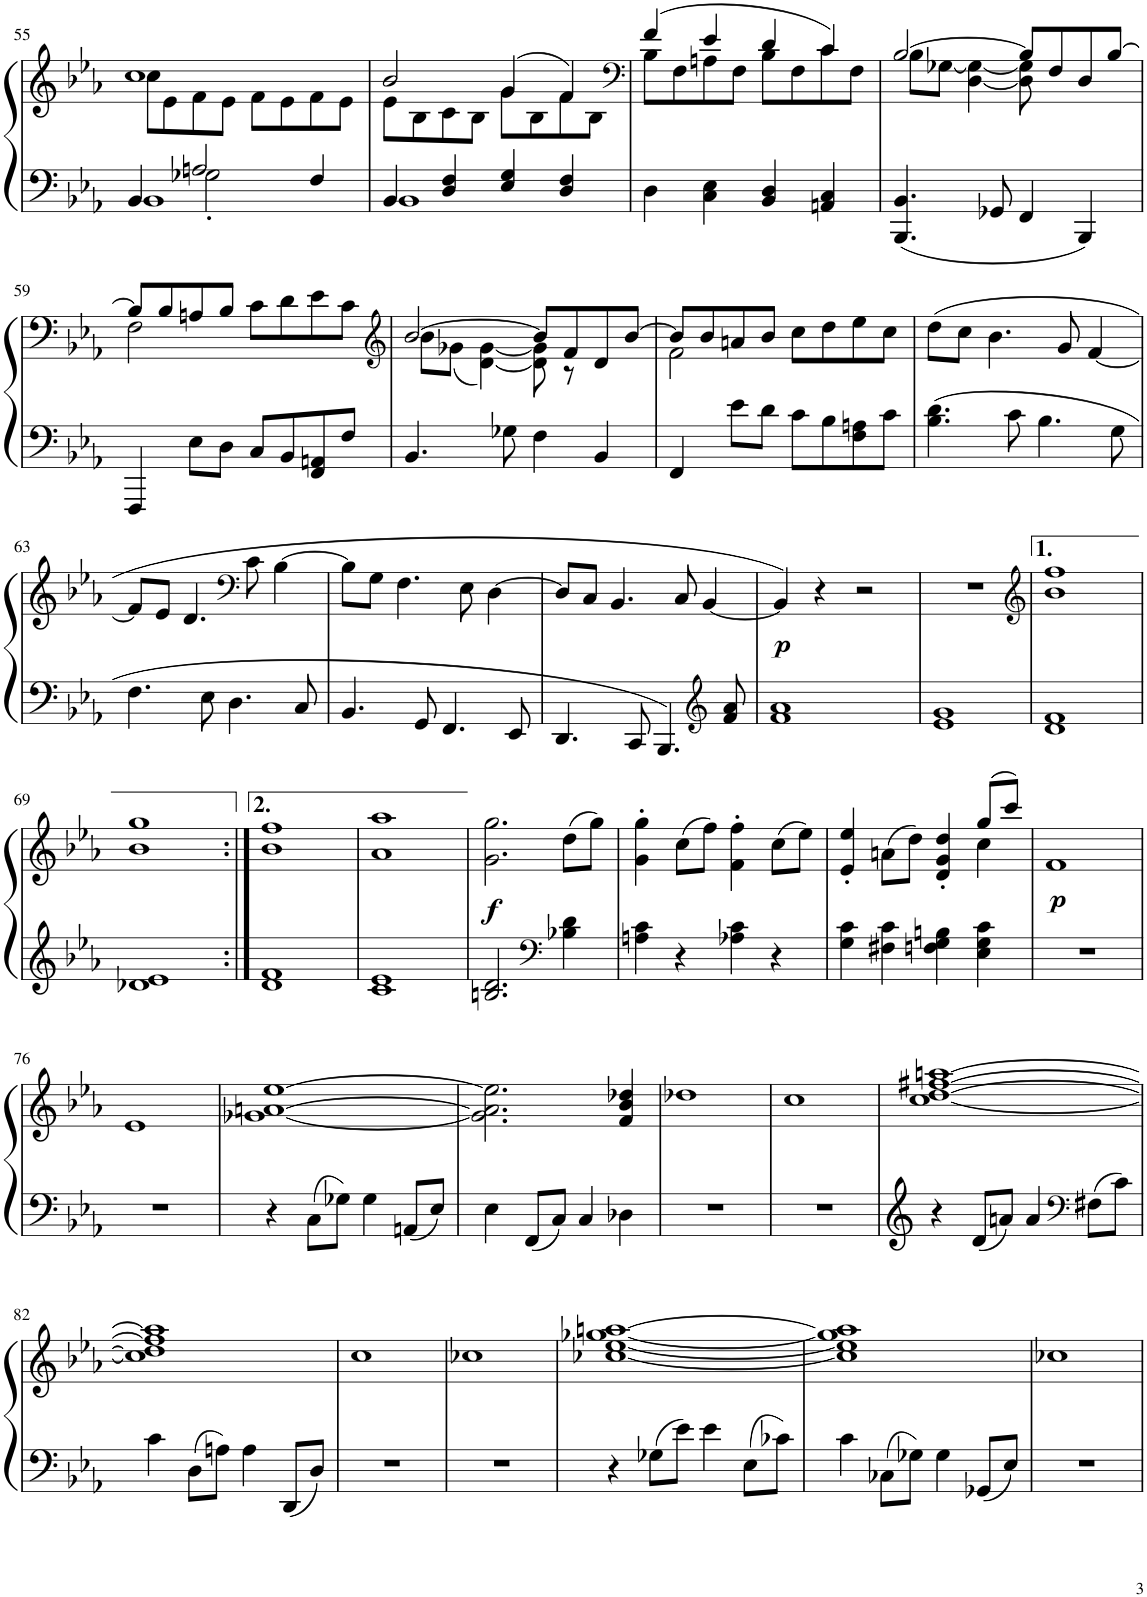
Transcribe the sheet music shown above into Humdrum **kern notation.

**kern	**kern	**dynam
*part1	*part1	*part1
*staff2	*staff1	*staff1/2
*I"Piano	*	*
*I'Pno.	*	*
!!LO:PB:g=z
*clefF4	*clefG2	*
*k[b-e-a-]	*k[b-e-a-]	*
*M4/4	*M4/4	*
*met(c)	*met(c)	*
=55	=55	=55
*^	*^	*
*	*^	*	*	*
4BB-/	1BB-	4ryy	1cc	8cc\L	.
.	.	.	.	8e-\	.
2An/	.	2G-X'\	.	8f\	.
.	.	.	.	8e-\J	.
.	.	.	.	8f\L	.
.	.	.	.	8e-\	.
4F/	.	4ryy	.	8f\	.
.	.	.	.	8e-\J	.
*	*v	*v	*	*	*
=56	=56	=56	=56	=56
4BB-/	1BB-	2b-/	8e-\L	.
.	.	.	8B-\	.
4D/ 4F/	.	.	8c\	.
.	.	.	8B-\J	.
4E-/ 4G/	.	(4g/	8g\L	.
.	.	.	8B-\	.
4D/ 4F/	.	4f/)	8f\	.
.	.	.	8B-\J	.
*v	*v	*	*	*
=57	=57	=57	=57
*	*clefF4	*	*
4D\	(4f/	8B-\L	.
.	.	8F\	.
4C\ 4E-\	4e-/	8An\	.
.	.	8F\J	.
4BB-/ 4D/	4d/	8B-\L	.
.	.	8F\	.
4AAn/ 4C/	4c/)	8c\	.
.	.	8F\J	.
=58	=58	=58	=58
4.BBB-/ 4.BB-/	[2B-/	8B-\L	.
.	.	[8G-X\J	.
.	.	[4D\ 4G-\_	.
8GG-X/	.	.	.
4FF/	8B-/L]	8D\] 8G-\]	.
.	8F/	8ryy	.
4BBB-/	8D/	4ryy	.
.	[8B-/J	.	.
!!LO:LB:g=z	!!
=59	=59	=59	=59
4FFF/	8B-/L]	2F\	.
.	8B-/	.	.
8E-\L	8An/	.	.
8D\J	8B-/J	.	.
8C/L	8ryy	8c\L	.
8BB-/	8ryy	8d\	.
8FF/ 8AAn/	8ryy	8e-\	.
8F/J	8ryy	8c\J	.
=60	=60	=60	=60
*	*clefG2	*	*
4.BB-/	[2b-/	8b-\L	.
.	.	(8g-X\J	.
.	.	[4d\ [4g-\)	.
8G-X\	.	.	.
4F\	8b-/L]	8d\] 8g-\]	.
.	8f/	8r	.
4BB-/	8d/	4ryy	.
.	[8b-/J	.	.
=61	=61	=61	=61
4FF/	8b-/L]	2f\	.
.	8b-/	.	.
8e-\L	8an/	.	.
8d\J	8b-/J	.	.
8c\L	8cc\L	2ryy	.
8B-\	8dd\	.	.
8F\ 8An\	8ee-\	.	.
8c\J	8cc\J	.	.
*	*v	*v	*
=62	=62	=62
4.B-\ 4.d\	(8dd\L	.
.	8cc\J	.
.	4.b-\	.
8c\	.	.
4.B-\	.	.
.	8g/	.
.	[4f/	.
8G\	.	.
!!LO:LB:g=z
=63	=63	=63
4.F\	8f/L]	.
.	8e-/J	.
.	4.d/	.
8E-\	.	.
4.D\	.	.
*	*clefF4	*
.	8c\	.
.	[4B-\	.
8C/	.	.
=64	=64	=64
4.BB-/	8B-\L]	.
.	8G\J	.
.	4.F\	.
8GG/	.	.
4.FF/	.	.
.	8E-\	.
.	[4D\	.
8EE-/	.	.
=65	=65	=65
4.DD/	8D/L]	.
.	8C/J	.
.	4.BB-/	.
8CC/	.	.
4.BBB-/	.	.
.	8C/	.
.	[4BB-/	.
*clefG2	*	*
8f/ 8a-/	.	.
=66	=66	=66
!	!	!LO:DY:b
1f 1a-	4BB-/])	p
.	4r	.
.	2r	.
=67	=67	=67
1e- 1g	1r	.
=68	=68	=68
*	*clefG2	*
1d 1f	1b- 1ff	.
!!LO:LB:g=z
=69	=69	=69
1d-X 1e-	1b- 1gg	.
=70:|!	=70:|!	=70:|!
1d 1f	1b- 1ff	.
=71	=71	=71
1c 1e-	1a- 1aa-	.
=72	=72	=72
!	!	!LO:DY:b
2.Bn/ 2.d/	2.g\ 2.gg\	f
*clefF4	*	*
4B-X\ 4d\	(8dd\L	.
.	8gg\J)	.
=73	=73	=73
4An\ 4c\	4g\' 4gg\'	.
4r	(8cc\L	.
.	8ff\J)	.
4A-X\ 4c\	4f\' 4ff\'	.
4r	(8cc\L	.
.	8ee-\J)	.
=74	=74	=74
*	*^	*
4G\ 4c\	4e-/' 4ee-/'	4ryy	.
4F#X\ 4c\	(8an\L	4ryy	.
.	8dd\J)	.	.
4Fn\ 4G\ 4Bn\	4d/' 4g/' 4dd/'	4ryy	.
4E-\ 4G\ 4c\	(8gg/L	4cc\	.
.	8ccc/J)	.	.
*	*v	*v	*
=75	=75	=75
!	!	!LO:DY:b
1r	1f	p
!!LO:LB:g=z
=76	=76	=76
1r	1e-	.
=77	=77	=77
4r	[1g-X [1an [1ee-	.
8C\L	.	.
8G-X\J	.	.
4G-\	.	.
8AAn/L	.	.
8E-/J	.	.
=78	=78	=78
4E-\	2.g-\] 2.a\] 2.ee-\]	.
8FF/L	.	.
8C/J	.	.
4C/	.	.
4D-X\	4f/ 4b-/ 4dd-X/	.
=79	=79	=79
1r	1dd-X	.
=80	=80	=80
1r	1cc	.
=81	=81	=81
4r	[1cc [1dd [1ff#X [1aan	.
8d/L	.	.
8an/J	.	.
4a/	.	.
*clefF4	*	*
8F#X\L	.	.
8c\J	.	.
!!LO:LB:g=z
=82	=82	=82
4c\	1cc] 1dd] 1ff#] 1aa]	.
8D\L	.	.
8An\J	.	.
4A\	.	.
8DD/L	.	.
8D/J	.	.
=83	=83	=83
1r	1cc	.
=84	=84	=84
1r	1cc-X	.
=85	=85	=85
4r	[1cc-X [1ee- [1gg-X [1aan	.
8G-X\L	.	.
8e-\J	.	.
4e-\	.	.
8E-\L	.	.
8c-X\J	.	.
=86	=86	=86
4c\	1cc-] 1ee-] 1gg-] 1aa]	.
8C-X\L	.	.
8G-X\J	.	.
4G-\	.	.
8GG-X/L	.	.
8E-/J	.	.
=87	=87	=87
1r	1cc-X	.
=	=	=
*-	*-	*-
